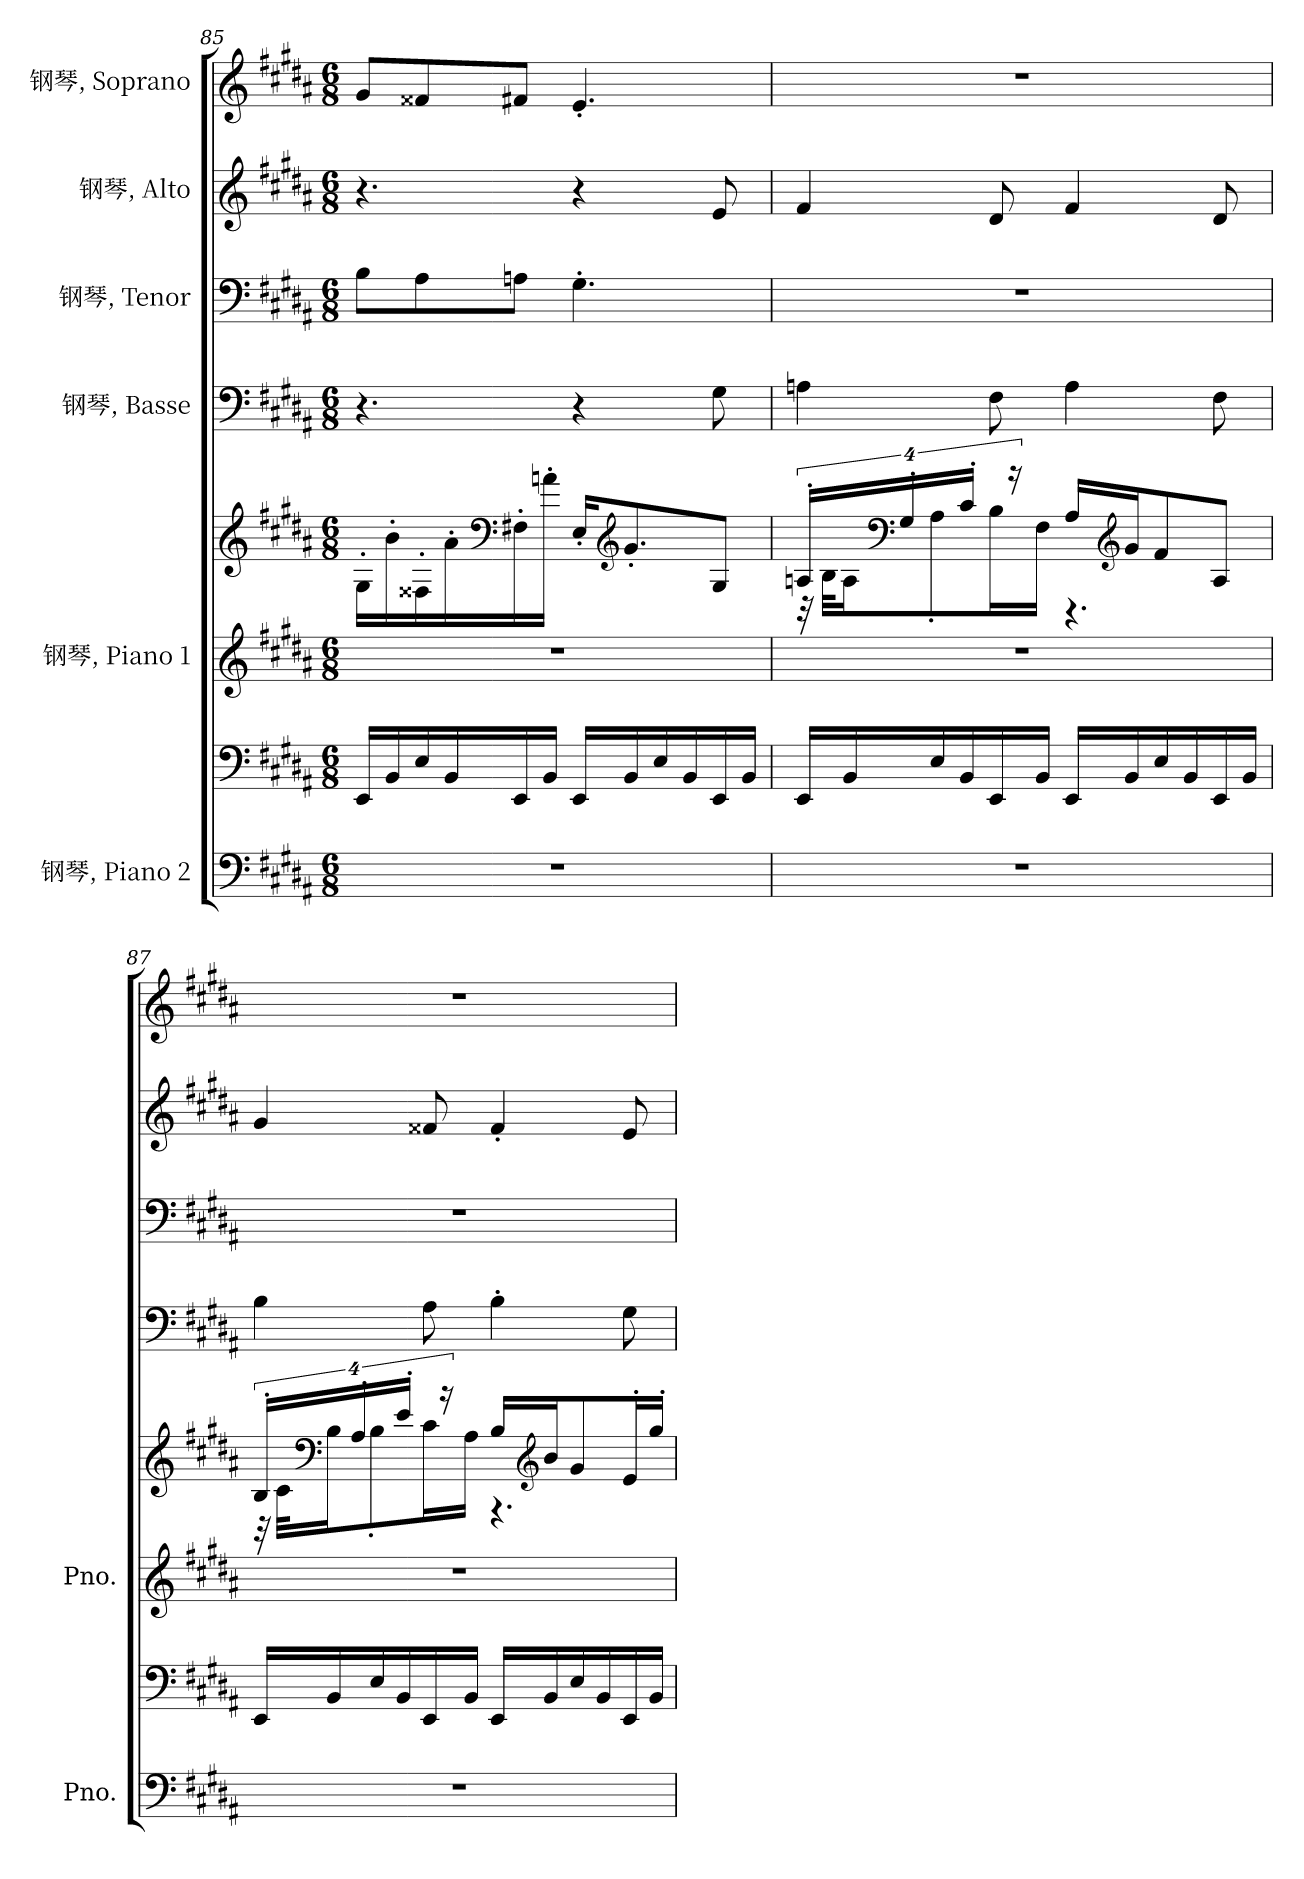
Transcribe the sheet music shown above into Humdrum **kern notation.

**kern	**kern	**kern	**kern	**kern	**kern	**kern	**kern
*part6	*part6	*part5	*part5	*part4	*part3	*part2	*part1
*staff8	*staff7	*staff6	*staff5	*staff4	*staff3	*staff2	*staff1
*I"钢琴, Piano 2	*	*I"钢琴, Piano 1	*	*I"钢琴, Basse	*I"钢琴, Tenor	*I"钢琴, Alto	*I"钢琴, Soprano
*I'Pno.	*	*I'Pno.	*	*	*	*	*
*clefF4	*clefF4	*clefG2	*clefG2	*clefF4	*clefF4	*clefG2	*clefG2
*k[f#c#g#d#a#]	*k[f#c#g#d#a#]	*k[f#c#g#d#a#]	*k[f#c#g#d#a#]	*k[f#c#g#d#a#]	*k[f#c#g#d#a#]	*k[f#c#g#d#a#]	*k[f#c#g#d#a#]
*M6/8	*M6/8	*M6/8	*M6/8	*M6/8	*M6/8	*M6/8	*M6/8
=85	=85	=85	=85	=85	=85	=85	=85
2.r	16EE/LL	2.r	16G#'\LL	4.r	8B\L	4.r	8g#/L
.	16BB/	.	16b'\	.	.	.	.
.	16E/	.	16F##X'\	.	8A#\	.	8f##X/
.	16BB/	.	16a#'\	.	.	.	.
*	*	*	*clefF4	*	*	*	*
.	16EE/	.	16F#X'\	.	8An\J	.	8f#X/J
.	16BB/JJ	.	16an'\JJ	.	.	.	.
.	16EE/LL	.	16E'/KL	4r	4.G#'\	4r	4.e'/
*	*	*	*clefG2	*	*	*	*
.	16BB/	.	8.g#'/	.	.	.	.
.	16E/	.	.	.	.	.	.
.	16BB/	.	.	.	.	.	.
.	16EE/	.	8G#/J	8G#\	.	8e/	.
.	16BB/JJ	.	.	.	.	.	.
!!LO:PB:g=z
=86	=86	=86	=86	=86	=86	=86	=86
*	*	*	*^	*	*	*	*
2.r	16EE/LL	2.r	32%3An'/L	32r	4An\	2.r	4f#/	2.r
.	.	.	.	32B\KLL	.	.	.	.
.	16BB/	.	.	16A\J	.	.	.	.
*	*	*	*clefF4	*	*	*	*	*
.	.	.	32%3G#'/	.	.	.	.	.
.	16E/	.	.	8A'\	.	.	.	.
.	16BB/	.	32%3c#'/J	.	.	.	.	.
.	16EE/	.	.	16B\L	8F#\	.	8d#/	.
.	.	.	32%3r	.	.	.	.	.
.	16BB/JJ	.	.	16F#\JJ	.	.	.	.
.	16EE/LL	.	16A/LL	4.r	4A\	.	4f#/	.
*	*	*	*clefG2	*	*	*	*	*
.	16BB/	.	16g#/J	.	.	.	.	.
.	16E/	.	8f#/	.	.	.	.	.
.	16BB/	.	.	.	.	.	.	.
.	16EE/	.	8A/J	.	8F#\	.	8d#/	.
.	16BB/JJ	.	.	.	.	.	.	.
=87	=87	=87	=87	=87	=87	=87	=87	=87
2.r	16EE/LL	2.r	32%3B'/L	32r	4B\	2.r	4g#/	2.r
.	.	.	.	32c#\KLL	.	.	.	.
*	*	*	*clefF4	*	*	*	*	*
.	16BB/	.	.	16B\J	.	.	.	.
.	.	.	32%3A#'/	.	.	.	.	.
.	16E/	.	.	8B'\	.	.	.	.
.	16BB/	.	32%3e'/J	.	.	.	.	.
.	16EE/	.	.	16c#\L	8A#\	.	8f##X/	.
.	.	.	32%3r	.	.	.	.	.
.	16BB/JJ	.	.	16A#\JJ	.	.	.	.
.	16EE/LL	.	16B/LL	4.r	4B'\	.	4f##'/	.
*	*	*	*clefG2	*	*	*	*	*
.	16BB/	.	16b/J	.	.	.	.	.
.	16E/	.	8g#/	.	.	.	.	.
.	16BB/	.	.	.	.	.	.	.
.	16EE/	.	16e'/L	.	8G#\	.	8e/	.
.	16BB/JJ	.	16gg#'/JJ	.	.	.	.	.
*	*	*	*v	*v	*	*	*	*
=	=	=	=	=	=	=	=
*-	*-	*-	*-	*-	*-	*-	*-
